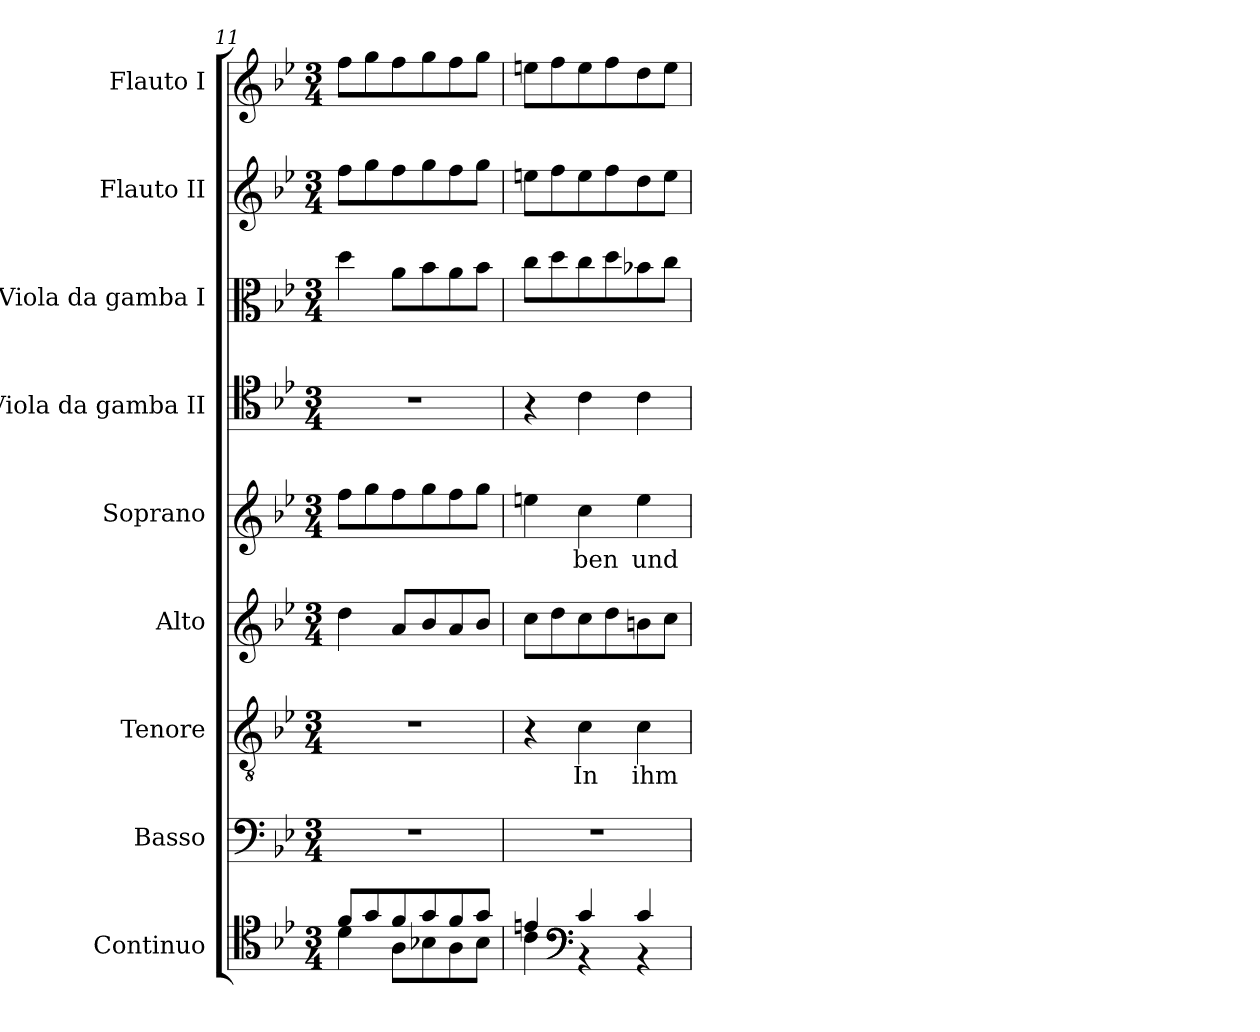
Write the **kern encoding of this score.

**kern	**kern	**kern	**text	**kern	**kern	**text	**kern	**kern	**kern	**kern
*part9	*part8	*part7	*part7	*part6	*part5	*part5	*part4	*part3	*part2	*part1
*staff9	*staff8	*staff7	*staff7	*staff6	*staff5	*staff5	*staff4	*staff3	*staff2	*staff1
*I"Continuo	*I"Basso	*I"Tenore	*	*I"Alto	*I"Soprano	*	*I"Viola da gamba II	*I"Viola da gamba I	*I"Flauto II	*I"Flauto I
*clefC4	*clefF4	*clefGv2	*	*clefG2	*clefG2	*	*clefC4	*clefC3	*clefG2	*clefG2
*	*	*ITrd7c12	*	*	*	*	*	*	*	*
*k[b-e-]	*k[b-e-]	*k[b-e-]	*	*k[b-e-]	*k[b-e-]	*	*k[b-e-]	*k[b-e-]	*k[b-e-]	*k[b-e-]
*B-:	*B-:	*B-:	*	*B-:	*B-:	*	*B-:	*B-:	*B-:	*B-:
*M3/4	*M3/4	*M3/4	*	*M3/4	*M3/4	*	*M3/4	*M3/4	*M3/4	*M3/4
=11	=11	=11	=11	=11	=11	=11	=11	=11	=11	=11
*^	*	*	*	*	*	*	*	*	*	*
!	!	!LO:N:vis=1	!LO:N:vis=1	!	!	!	!	!LO:N:vis=1	!	!	!
8fi/L	4di\	2.r	2.r	.	4ddi\	8ffi\L	.	2.r	4ddi\	8ffi\L	8ffi\L
8gi/	.	.	.	.	.	8ggi\	.	.	.	8ggi\	8ggi\
8fi/	8Ai\L	.	.	.	8ai/L	8ffi\	.	.	8ai\L	8ffi\	8ffi\
8gi/	8B-Xi\	.	.	.	8b-i/	8ggi\	.	.	8b-i\	8ggi\	8ggi\
8fi/	8Ai\	.	.	.	8ai/	8ffi\	.	.	8ai\	8ffi\	8ffi\
8gi/J	8B-i\J	.	.	.	8b-i/J	8ggi\J	.	.	8b-i\J	8ggi\J	8ggi\J
!!LO:PB:g=z
=12	=12	=12	=12	=12	=12	=12	=12	=12	=12	=12	=12
!	!	!LO:N:vis=1	!	!	!	!	!	!	!	!	!
4eni/	4ci\	2.r	4r	.	8cci\L	4eeni\	.	4r	8cci\L	8eeni\L	8eeni\L
.	.	.	.	.	8ddi\	.	.	.	8ddi\	8ffi\	8ffi\
*clefF4	*	*	*	*	*	*	*	*	*	*	*
!	!	!	!	!LO:LY:b:color=#000000	!	!	!	!	!	!	!
!	!	!	!	!	!	!	!LO:LY:b:color=#000000	!	!	!	!
4ci/	4r	.	4Ci\	In	8cci\	4cci\	-ben	4ci\	8cci\	8eei\	8eei\
.	.	.	.	.	8ddi\	.	.	.	8ddi\	8ffi\	8ffi\
!	!	!	!	!LO:LY:b:color=#000000	!	!	!	!	!	!	!
!	!	!	!	!	!	!	!LO:LY:b:color=#000000	!	!	!	!
4ci/	4r	.	4Ci\	ihm	8bni\	4eei\	und	4ci\	8b-Xi\	8ddi\	8ddi\
.	.	.	.	.	8cci\J	.	.	.	8cci\J	8eei\J	8eei\J
*v	*v	*	*	*	*	*	*	*	*	*	*
=	=	=	=	=	=	=	=	=	=	=
*-	*-	*-	*-	*-	*-	*-	*-	*-	*-	*-
